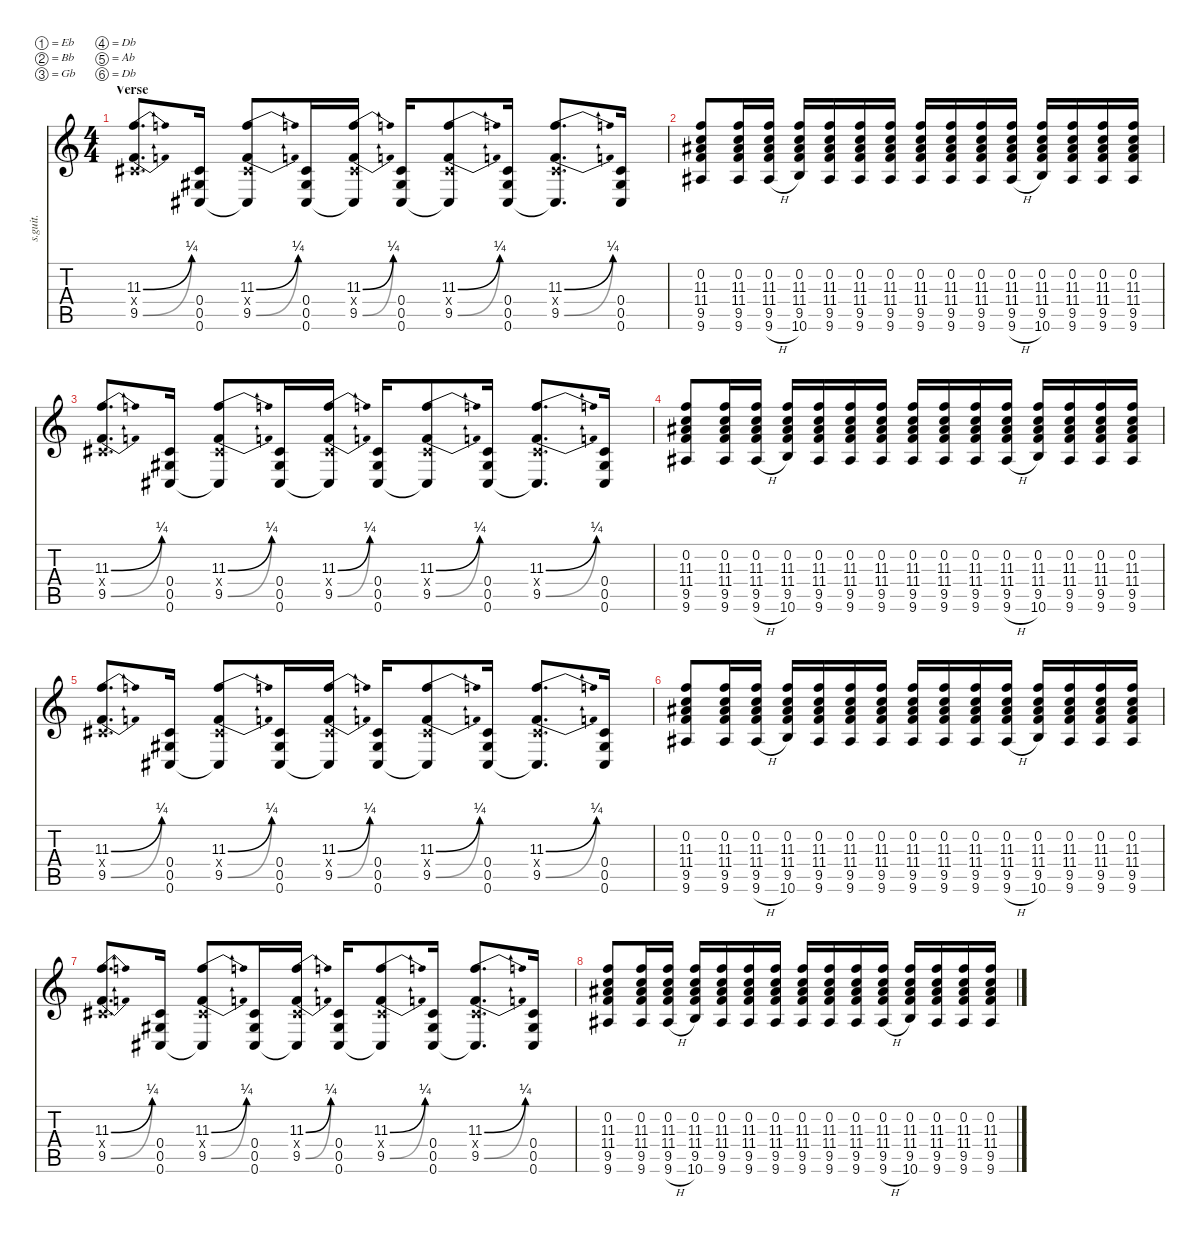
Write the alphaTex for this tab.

\defaultSystemsLayout 4
\hideDynamics
\bracketExtendMode nobrackets
\track ("Left Track - Stephen Carpenter" "s.guit.") {instrument distortionguitar}
\staff {score tabs}
\tuning (Eb4 Bb3 Gb3 Db3 Ab2 Db2)
\ts (4 4)
\section ("" "Verse")
\tempo (93 hide)
\clef g2
\ks c
(11.3{be (bend 0 0 30 1)} 0.4{x acc #} 9.5{be (bend 0 0 30 1)}).8{d lyrics (0 "") lyrics (1 "") lyrics (2 "") lyrics (3 "") lyrics (4 "") dy fff} (0.4{acc #} 0.5{acc #} 0.6{acc #}).16{lyrics (0 "") lyrics (1 "") lyrics (2 "") lyrics (3 "") lyrics (4 "")} (11.3{be (bend 0 0 30 1)} 0.4{x acc #} 9.5{be (bend 0 0 30 1)} 0.6{t acc #}).8{lyrics (0 "") lyrics (1 "") lyrics (2 "") lyrics (3 "") lyrics (4 "")} (0.4{acc #} 0.5{acc #} 0.6{acc #}).16{lyrics (0 "") lyrics (1 "") lyrics (2 "") lyrics (3 "") lyrics (4 "")} (11.3{be (bend 0 0 30 1)} 0.4{x acc #} 9.5{be (bend 0 0 30 1)} 0.6{t acc #}).16{lyrics (0 "") lyrics (1 "") lyrics (2 "") lyrics (3 "") lyrics (4 "")} (0.4{acc #} 0.5{acc #} 0.6{acc #}).16{lyrics (0 "") lyrics (1 "") lyrics (2 "") lyrics (3 "") lyrics (4 "")} (11.3{be (bend 0 0 30 1)} 0.4{x acc #} 9.5{be (bend 0 0 30 1)} 0.6{t acc #}).8{lyrics (0 "") lyrics (1 "") lyrics (2 "") lyrics (3 "") lyrics (4 "")} (0.4{acc #} 0.5{acc #} 0.6{acc #}).16{lyrics (0 "") lyrics (1 "") lyrics (2 "") lyrics (3 "") lyrics (4 "")} (11.3{be (bend 0 0 30 1)} 0.4{x acc #} 9.5{be (bend 0 0 30 1)} 0.6{t acc #}).8{d lyrics (0 "") lyrics (1 "") lyrics (2 "") lyrics (3 "") lyrics (4 "")} (0.4{acc #} 0.5{acc #} 0.6{acc #}).16{lyrics (0 "") lyrics (1 "") lyrics (2 "") lyrics (3 "") lyrics (4 "")} |
(0.2{acc #} 11.3 11.4 9.5 9.6{acc #}).8{lyrics (0 "") lyrics (1 "") lyrics (2 "") lyrics (3 "") lyrics (4 "")} (0.2{acc #} 11.3 11.4 9.5 9.6{acc #}).16{lyrics (0 "") lyrics (1 "") lyrics (2 "") lyrics (3 "") lyrics (4 "")} (0.2{acc #} 11.3 11.4 9.5 9.6{h acc #}).16{lyrics (0 "") lyrics (1 "") lyrics (2 "") lyrics (3 "") lyrics (4 "")} (0.2{acc #} 11.3 11.4 9.5 10.6).16{lyrics (0 "") lyrics (1 "") lyrics (2 "") lyrics (3 "") lyrics (4 "")} (0.2{acc #} 11.3 11.4 9.5 9.6{acc #}).16{lyrics (0 "") lyrics (1 "") lyrics (2 "") lyrics (3 "") lyrics (4 "")} (0.2{acc #} 11.3 11.4 9.5 9.6{acc #}).16{lyrics (0 "") lyrics (1 "") lyrics (2 "") lyrics (3 "") lyrics (4 "")} (0.2{acc #} 11.3 11.4 9.5 9.6{acc #}).16{lyrics (0 "") lyrics (1 "") lyrics (2 "") lyrics (3 "") lyrics (4 "")} (0.2{acc #} 11.3 11.4 9.5 9.6{acc #}).16{lyrics (0 "") lyrics (1 "") lyrics (2 "") lyrics (3 "") lyrics (4 "")} (0.2{acc #} 11.3 11.4 9.5 9.6{acc #}).16{lyrics (0 "") lyrics (1 "") lyrics (2 "") lyrics (3 "") lyrics (4 "")} (0.2{acc #} 11.3 11.4 9.5 9.6{acc #}).16{lyrics (0 "") lyrics (1 "") lyrics (2 "") lyrics (3 "") lyrics (4 "")} (0.2{acc #} 11.3 11.4 9.5 9.6{h acc #}).16{lyrics (0 "") lyrics (1 "") lyrics (2 "") lyrics (3 "") lyrics (4 "")} (0.2{acc #} 11.3 11.4 9.5 10.6).16{lyrics (0 "") lyrics (1 "") lyrics (2 "") lyrics (3 "") lyrics (4 "")} (0.2{acc #} 11.3 11.4 9.5 9.6{acc #}).16{lyrics (0 "") lyrics (1 "") lyrics (2 "") lyrics (3 "") lyrics (4 "")} (0.2{acc #} 11.3 11.4 9.5 9.6{acc #}).16{lyrics (0 "") lyrics (1 "") lyrics (2 "") lyrics (3 "") lyrics (4 "")} (0.2{acc #} 11.3 11.4 9.5 9.6{acc #}).16{lyrics (0 "") lyrics (1 "") lyrics (2 "") lyrics (3 "") lyrics (4 "")} |
(11.3{be (bend 0 0 30 1)} 0.4{x acc #} 9.5{be (bend 0 0 30 1)}).8{d lyrics (0 "") lyrics (1 "") lyrics (2 "") lyrics (3 "") lyrics (4 "")} (0.4{acc #} 0.5{acc #} 0.6{acc #}).16{lyrics (0 "") lyrics (1 "") lyrics (2 "") lyrics (3 "") lyrics (4 "")} (11.3{be (bend 0 0 30 1)} 0.4{x acc #} 9.5{be (bend 0 0 30 1)} 0.6{t acc #}).8{lyrics (0 "") lyrics (1 "") lyrics (2 "") lyrics (3 "") lyrics (4 "")} (0.4{acc #} 0.5{acc #} 0.6{acc #}).16{lyrics (0 "") lyrics (1 "") lyrics (2 "") lyrics (3 "") lyrics (4 "")} (11.3{be (bend 0 0 30 1)} 0.4{x acc #} 9.5{be (bend 0 0 30 1)} 0.6{t acc #}).16{lyrics (0 "") lyrics (1 "") lyrics (2 "") lyrics (3 "") lyrics (4 "")} (0.4{acc #} 0.5{acc #} 0.6{acc #}).16{lyrics (0 "") lyrics (1 "") lyrics (2 "") lyrics (3 "") lyrics (4 "")} (11.3{be (bend 0 0 30 1)} 0.4{x acc #} 9.5{be (bend 0 0 30 1)} 0.6{t acc #}).8{lyrics (0 "") lyrics (1 "") lyrics (2 "") lyrics (3 "") lyrics (4 "")} (0.4{acc #} 0.5{acc #} 0.6{acc #}).16{lyrics (0 "") lyrics (1 "") lyrics (2 "") lyrics (3 "") lyrics (4 "")} (11.3{be (bend 0 0 30 1)} 0.4{x acc #} 9.5{be (bend 0 0 30 1)} 0.6{t acc #}).8{d lyrics (0 "") lyrics (1 "") lyrics (2 "") lyrics (3 "") lyrics (4 "")} (0.4{acc #} 0.5{acc #} 0.6{acc #}).16{lyrics (0 "") lyrics (1 "") lyrics (2 "") lyrics (3 "") lyrics (4 "")} |
(0.2{acc #} 11.3 11.4 9.5 9.6{acc #}).8{lyrics (0 "") lyrics (1 "") lyrics (2 "") lyrics (3 "") lyrics (4 "")} (0.2{acc #} 11.3 11.4 9.5 9.6{acc #}).16{lyrics (0 "") lyrics (1 "") lyrics (2 "") lyrics (3 "") lyrics (4 "")} (0.2{acc #} 11.3 11.4 9.5 9.6{h acc #}).16{lyrics (0 "") lyrics (1 "") lyrics (2 "") lyrics (3 "") lyrics (4 "")} (0.2{acc #} 11.3 11.4 9.5 10.6).16{lyrics (0 "") lyrics (1 "") lyrics (2 "") lyrics (3 "") lyrics (4 "")} (0.2{acc #} 11.3 11.4 9.5 9.6{acc #}).16{lyrics (0 "") lyrics (1 "") lyrics (2 "") lyrics (3 "") lyrics (4 "")} (0.2{acc #} 11.3 11.4 9.5 9.6{acc #}).16{lyrics (0 "") lyrics (1 "") lyrics (2 "") lyrics (3 "") lyrics (4 "")} (0.2{acc #} 11.3 11.4 9.5 9.6{acc #}).16{lyrics (0 "") lyrics (1 "") lyrics (2 "") lyrics (3 "") lyrics (4 "")} (0.2{acc #} 11.3 11.4 9.5 9.6{acc #}).16{lyrics (0 "") lyrics (1 "") lyrics (2 "") lyrics (3 "") lyrics (4 "")} (0.2{acc #} 11.3 11.4 9.5 9.6{acc #}).16{lyrics (0 "") lyrics (1 "") lyrics (2 "") lyrics (3 "") lyrics (4 "")} (0.2{acc #} 11.3 11.4 9.5 9.6{acc #}).16{lyrics (0 "") lyrics (1 "") lyrics (2 "") lyrics (3 "") lyrics (4 "")} (0.2{acc #} 11.3 11.4 9.5 9.6{h acc #}).16{lyrics (0 "") lyrics (1 "") lyrics (2 "") lyrics (3 "") lyrics (4 "")} (0.2{acc #} 11.3 11.4 9.5 10.6).16{lyrics (0 "") lyrics (1 "") lyrics (2 "") lyrics (3 "") lyrics (4 "")} (0.2{acc #} 11.3 11.4 9.5 9.6{acc #}).16{lyrics (0 "") lyrics (1 "") lyrics (2 "") lyrics (3 "") lyrics (4 "")} (0.2{acc #} 11.3 11.4 9.5 9.6{acc #}).16{lyrics (0 "") lyrics (1 "") lyrics (2 "") lyrics (3 "") lyrics (4 "")} (0.2{acc #} 11.3 11.4 9.5 9.6{acc #}).16{lyrics (0 "") lyrics (1 "") lyrics (2 "") lyrics (3 "") lyrics (4 "")} |
(11.3{be (bend 0 0 30 1)} 0.4{x acc #} 9.5{be (bend 0 0 30 1)}).8{d lyrics (0 "") lyrics (1 "") lyrics (2 "") lyrics (3 "") lyrics (4 "")} (0.4{acc #} 0.5{acc #} 0.6{acc #}).16{lyrics (0 "") lyrics (1 "") lyrics (2 "") lyrics (3 "") lyrics (4 "")} (11.3{be (bend 0 0 30 1)} 0.4{x acc #} 9.5{be (bend 0 0 30 1)} 0.6{t acc #}).8{lyrics (0 "") lyrics (1 "") lyrics (2 "") lyrics (3 "") lyrics (4 "")} (0.4{acc #} 0.5{acc #} 0.6{acc #}).16{lyrics (0 "") lyrics (1 "") lyrics (2 "") lyrics (3 "") lyrics (4 "")} (11.3{be (bend 0 0 30 1)} 0.4{x acc #} 9.5{be (bend 0 0 30 1)} 0.6{t acc #}).16{lyrics (0 "") lyrics (1 "") lyrics (2 "") lyrics (3 "") lyrics (4 "")} (0.4{acc #} 0.5{acc #} 0.6{acc #}).16{lyrics (0 "") lyrics (1 "") lyrics (2 "") lyrics (3 "") lyrics (4 "")} (11.3{be (bend 0 0 30 1)} 0.4{x acc #} 9.5{be (bend 0 0 30 1)} 0.6{t acc #}).8{lyrics (0 "") lyrics (1 "") lyrics (2 "") lyrics (3 "") lyrics (4 "")} (0.4{acc #} 0.5{acc #} 0.6{acc #}).16{lyrics (0 "") lyrics (1 "") lyrics (2 "") lyrics (3 "") lyrics (4 "")} (11.3{be (bend 0 0 30 1)} 0.4{x acc #} 9.5{be (bend 0 0 30 1)} 0.6{t acc #}).8{d lyrics (0 "") lyrics (1 "") lyrics (2 "") lyrics (3 "") lyrics (4 "")} (0.4{acc #} 0.5{acc #} 0.6{acc #}).16{lyrics (0 "") lyrics (1 "") lyrics (2 "") lyrics (3 "") lyrics (4 "")} |
(0.2{acc #} 11.3 11.4 9.5 9.6{acc #}).8{lyrics (0 "") lyrics (1 "") lyrics (2 "") lyrics (3 "") lyrics (4 "")} (0.2{acc #} 11.3 11.4 9.5 9.6{acc #}).16{lyrics (0 "") lyrics (1 "") lyrics (2 "") lyrics (3 "") lyrics (4 "")} (0.2{acc #} 11.3 11.4 9.5 9.6{h acc #}).16{lyrics (0 "") lyrics (1 "") lyrics (2 "") lyrics (3 "") lyrics (4 "")} (0.2{acc #} 11.3 11.4 9.5 10.6).16{lyrics (0 "") lyrics (1 "") lyrics (2 "") lyrics (3 "") lyrics (4 "")} (0.2{acc #} 11.3 11.4 9.5 9.6{acc #}).16{lyrics (0 "") lyrics (1 "") lyrics (2 "") lyrics (3 "") lyrics (4 "")} (0.2{acc #} 11.3 11.4 9.5 9.6{acc #}).16{lyrics (0 "") lyrics (1 "") lyrics (2 "") lyrics (3 "") lyrics (4 "")} (0.2{acc #} 11.3 11.4 9.5 9.6{acc #}).16{lyrics (0 "") lyrics (1 "") lyrics (2 "") lyrics (3 "") lyrics (4 "")} (0.2{acc #} 11.3 11.4 9.5 9.6{acc #}).16{lyrics (0 "") lyrics (1 "") lyrics (2 "") lyrics (3 "") lyrics (4 "")} (0.2{acc #} 11.3 11.4 9.5 9.6{acc #}).16{lyrics (0 "") lyrics (1 "") lyrics (2 "") lyrics (3 "") lyrics (4 "")} (0.2{acc #} 11.3 11.4 9.5 9.6{acc #}).16{lyrics (0 "") lyrics (1 "") lyrics (2 "") lyrics (3 "") lyrics (4 "")} (0.2{acc #} 11.3 11.4 9.5 9.6{h acc #}).16{lyrics (0 "") lyrics (1 "") lyrics (2 "") lyrics (3 "") lyrics (4 "")} (0.2{acc #} 11.3 11.4 9.5 10.6).16{lyrics (0 "") lyrics (1 "") lyrics (2 "") lyrics (3 "") lyrics (4 "")} (0.2{acc #} 11.3 11.4 9.5 9.6{acc #}).16{lyrics (0 "") lyrics (1 "") lyrics (2 "") lyrics (3 "") lyrics (4 "")} (0.2{acc #} 11.3 11.4 9.5 9.6{acc #}).16{lyrics (0 "") lyrics (1 "") lyrics (2 "") lyrics (3 "") lyrics (4 "")} (0.2{acc #} 11.3 11.4 9.5 9.6{acc #}).16{lyrics (0 "") lyrics (1 "") lyrics (2 "") lyrics (3 "") lyrics (4 "")} |
(11.3{be (bend 0 0 30 1)} 0.4{x acc #} 9.5{be (bend 0 0 30 1)}).8{d lyrics (0 "") lyrics (1 "") lyrics (2 "") lyrics (3 "") lyrics (4 "")} (0.4{acc #} 0.5{acc #} 0.6{acc #}).16{lyrics (0 "") lyrics (1 "") lyrics (2 "") lyrics (3 "") lyrics (4 "")} (11.3{be (bend 0 0 30 1)} 0.4{x acc #} 9.5{be (bend 0 0 30 1)} 0.6{t acc #}).8{lyrics (0 "") lyrics (1 "") lyrics (2 "") lyrics (3 "") lyrics (4 "")} (0.4{acc #} 0.5{acc #} 0.6{acc #}).16{lyrics (0 "") lyrics (1 "") lyrics (2 "") lyrics (3 "") lyrics (4 "")} (11.3{be (bend 0 0 30 1)} 0.4{x acc #} 9.5{be (bend 0 0 30 1)} 0.6{t acc #}).16{lyrics (0 "") lyrics (1 "") lyrics (2 "") lyrics (3 "") lyrics (4 "")} (0.4{acc #} 0.5{acc #} 0.6{acc #}).16{lyrics (0 "") lyrics (1 "") lyrics (2 "") lyrics (3 "") lyrics (4 "")} (11.3{be (bend 0 0 30 1)} 0.4{x acc #} 9.5{be (bend 0 0 30 1)} 0.6{t acc #}).8{lyrics (0 "") lyrics (1 "") lyrics (2 "") lyrics (3 "") lyrics (4 "")} (0.4{acc #} 0.5{acc #} 0.6{acc #}).16{lyrics (0 "") lyrics (1 "") lyrics (2 "") lyrics (3 "") lyrics (4 "")} (11.3{be (bend 0 0 30 1)} 0.4{x acc #} 9.5{be (bend 0 0 30 1)} 0.6{t acc #}).8{d lyrics (0 "") lyrics (1 "") lyrics (2 "") lyrics (3 "") lyrics (4 "")} (0.4{acc #} 0.5{acc #} 0.6{acc #}).16{lyrics (0 "") lyrics (1 "") lyrics (2 "") lyrics (3 "") lyrics (4 "")} |
(0.2{acc #} 11.3 11.4 9.5 9.6{acc #}).8{lyrics (0 "") lyrics (1 "") lyrics (2 "") lyrics (3 "") lyrics (4 "")} (0.2{acc #} 11.3 11.4 9.5 9.6{acc #}).16{lyrics (0 "") lyrics (1 "") lyrics (2 "") lyrics (3 "") lyrics (4 "")} (0.2{acc #} 11.3 11.4 9.5 9.6{h acc #}).16{lyrics (0 "") lyrics (1 "") lyrics (2 "") lyrics (3 "") lyrics (4 "")} (0.2{acc #} 11.3 11.4 9.5 10.6).16{lyrics (0 "") lyrics (1 "") lyrics (2 "") lyrics (3 "") lyrics (4 "")} (0.2{acc #} 11.3 11.4 9.5 9.6{acc #}).16{lyrics (0 "") lyrics (1 "") lyrics (2 "") lyrics (3 "") lyrics (4 "")} (0.2{acc #} 11.3 11.4 9.5 9.6{acc #}).16{lyrics (0 "") lyrics (1 "") lyrics (2 "") lyrics (3 "") lyrics (4 "")} (0.2{acc #} 11.3 11.4 9.5 9.6{acc #}).16{lyrics (0 "") lyrics (1 "") lyrics (2 "") lyrics (3 "") lyrics (4 "")} (0.2{acc #} 11.3 11.4 9.5 9.6{acc #}).16{lyrics (0 "") lyrics (1 "") lyrics (2 "") lyrics (3 "") lyrics (4 "")} (0.2{acc #} 11.3 11.4 9.5 9.6{acc #}).16{lyrics (0 "") lyrics (1 "") lyrics (2 "") lyrics (3 "") lyrics (4 "")} (0.2{acc #} 11.3 11.4 9.5 9.6{acc #}).16{lyrics (0 "") lyrics (1 "") lyrics (2 "") lyrics (3 "") lyrics (4 "")} (0.2{acc #} 11.3 11.4 9.5 9.6{h acc #}).16{lyrics (0 "") lyrics (1 "") lyrics (2 "") lyrics (3 "") lyrics (4 "")} (0.2{acc #} 11.3 11.4 9.5 10.6).16{lyrics (0 "") lyrics (1 "") lyrics (2 "") lyrics (3 "") lyrics (4 "")} (0.2{acc #} 11.3 11.4 9.5 9.6{acc #}).16{lyrics (0 "") lyrics (1 "") lyrics (2 "") lyrics (3 "") lyrics (4 "")} (0.2{acc #} 11.3 11.4 9.5 9.6{acc #}).16{lyrics (0 "") lyrics (1 "") lyrics (2 "") lyrics (3 "") lyrics (4 "")} (0.2{acc #} 11.3 11.4 9.5 9.6{acc #}).16{lyrics (0 "") lyrics (1 "") lyrics (2 "") lyrics (3 "") lyrics (4 "")}
